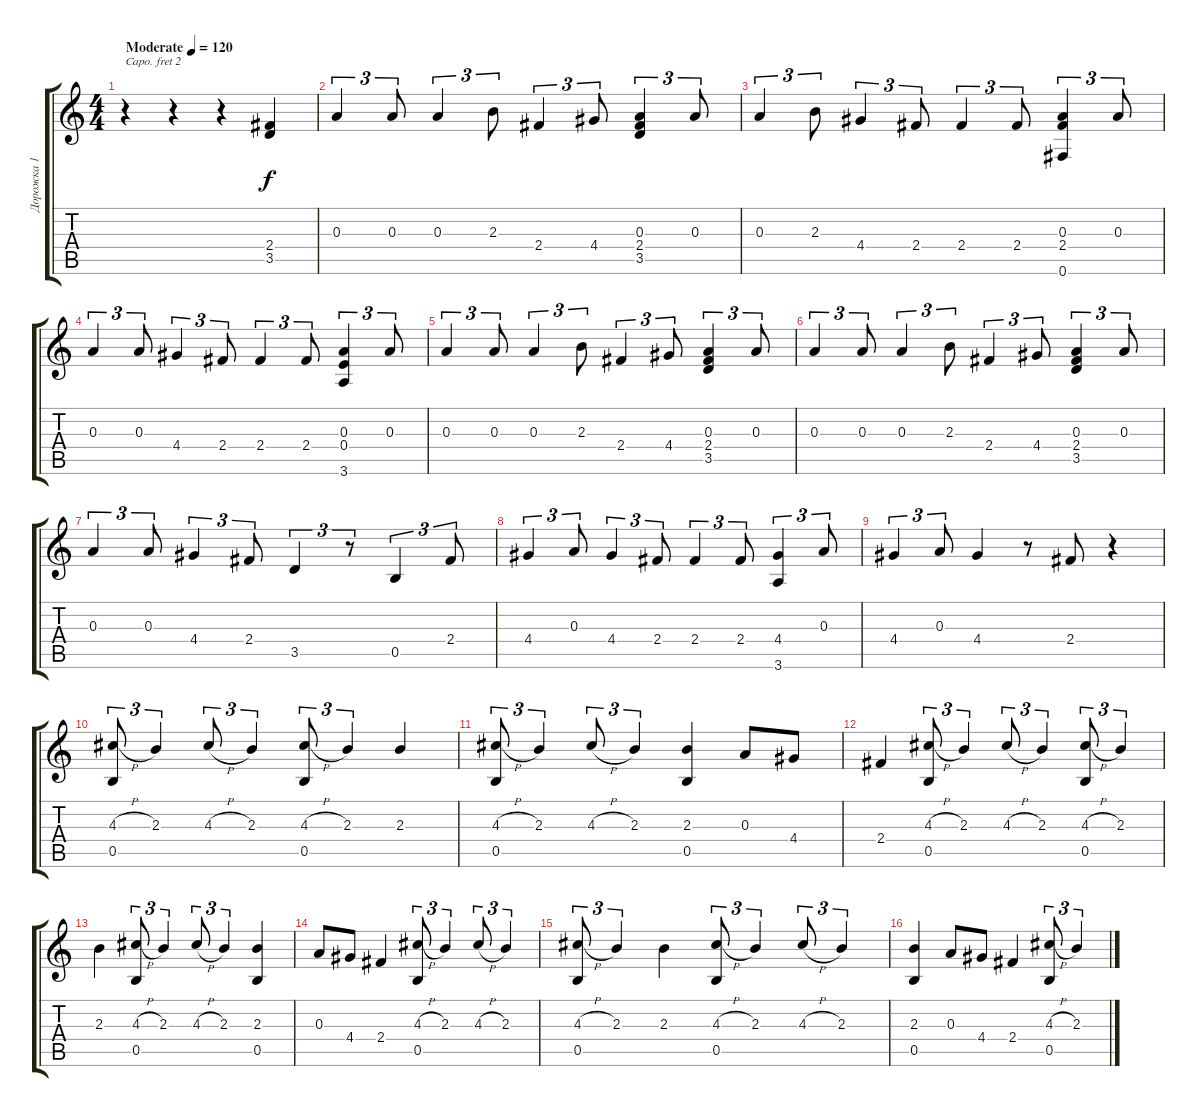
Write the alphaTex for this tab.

\track ("Дорожка 1" "Дорожка 1") {instrument acousticguitarsteel}
\staff {score tabs}
\capo 2
\tuning (E4 B3 G3 D3 A2 E2) {hide}
\ts (4 4)
\tempo (120 "Moderate")
\clef g2
\ks c
r.4{dy f instrument acousticguitarsteel} r.4 r.4 (2.4 3.5).4 |
0.3.4{tu (3 2)} 0.3.8{tu (3 2)} 0.3.4{tu (3 2)} 2.3.8{tu (3 2)} 2.4.4{tu (3 2)} 4.4.8{tu (3 2)} (0.3 2.4 3.5).4{tu (3 2)} 0.3.8{tu (3 2)} |
0.3.4{tu (3 2)} 2.3.8{tu (3 2)} 4.4.4{tu (3 2)} 2.4.8{tu (3 2)} 2.4.4{tu (3 2)} 2.4.8{tu (3 2)} (0.3 2.4 0.6).4{tu (3 2)} 0.3.8{tu (3 2)} |
0.3.4{tu (3 2)} 0.3.8{tu (3 2)} 4.4.4{tu (3 2)} 2.4.8{tu (3 2)} 2.4.4{tu (3 2)} 2.4.8{tu (3 2)} (0.3 0.4 3.6).4{tu (3 2)} 0.3.8{tu (3 2)} |
0.3.4{tu (3 2)} 0.3.8{tu (3 2)} 0.3.4{tu (3 2)} 2.3.8{tu (3 2)} 2.4.4{tu (3 2)} 4.4.8{tu (3 2)} (0.3 2.4 3.5).4{tu (3 2)} 0.3.8{tu (3 2)} |
0.3.4{tu (3 2)} 0.3.8{tu (3 2)} 0.3.4{tu (3 2)} 2.3.8{tu (3 2)} 2.4.4{tu (3 2)} 4.4.8{tu (3 2)} (0.3 2.4 3.5).4{tu (3 2)} 0.3.8{tu (3 2)} |
0.3.4{tu (3 2)} 0.3.8{tu (3 2)} 4.4.4{tu (3 2)} 2.4.8{tu (3 2)} 3.5.4{tu (3 2)} r.8{tu (3 2)} 0.5.4{tu (3 2)} 2.4.8{tu (3 2)} |
4.4.4{tu (3 2)} 0.3.8{tu (3 2)} 4.4.4{tu (3 2)} 2.4.8{tu (3 2)} 2.4.4{tu (3 2)} 2.4.8{tu (3 2)} (4.4 3.6).4{tu (3 2)} 0.3.8{tu (3 2)} |
4.4.4{tu (3 2)} 0.3.8{tu (3 2)} 4.4.4 r.8 2.4.8 r.4 |
(4.3{h} 0.5).8{tu (3 2) beam Up} 2.3.4{tu (3 2) beam Up} 4.3{h}.8{tu (3 2) beam Up} 2.3.4{tu (3 2) beam Up} (4.3{h} 0.5).8{tu (3 2) beam Up} 2.3.4{tu (3 2) beam Up} 2.3.4{beam Up} |
(4.3{h} 0.5).8{tu (3 2) beam Up} 2.3.4{tu (3 2) beam Up} 4.3{h}.8{tu (3 2) beam Up} 2.3.4{tu (3 2) beam Up} (2.3 0.5).4{beam Up} 0.3.8 4.4.8 |
2.4.4 (4.3{h} 0.5).8{tu (3 2) beam Up} 2.3.4{tu (3 2) beam Up} 4.3{h}.8{tu (3 2) beam Up} 2.3.4{tu (3 2) beam Up} (4.3{h} 0.5).8{tu (3 2) beam Up} 2.3.4{tu (3 2) beam Up} |
2.3.4 (4.3{h} 0.5).8{tu (3 2) beam Up} 2.3.4{tu (3 2) beam Up} 4.3{h}.8{tu (3 2) beam Up} 2.3.4{tu (3 2) beam Up} (2.3 0.5).4 |
0.3.8 4.4.8 2.4.4 (4.3{h} 0.5).8{tu (3 2) beam Up} 2.3.4{tu (3 2) beam Up} 4.3{h}.8{tu (3 2) beam Up} 2.3.4{tu (3 2) beam Up} |
(4.3{h} 0.5).8{tu (3 2) beam Up} 2.3.4{tu (3 2) beam Up} 2.3.4 (4.3{h} 0.5).8{tu (3 2) beam Up} 2.3.4{tu (3 2) beam Up} 4.3{h}.8{tu (3 2) beam Up} 2.3.4{tu (3 2) beam Up} |
(2.3 0.5).4 0.3.8 4.4.8 2.4.4 (4.3{h} 0.5).8{tu (3 2) beam Up} 2.3.4{tu (3 2) beam Up}
